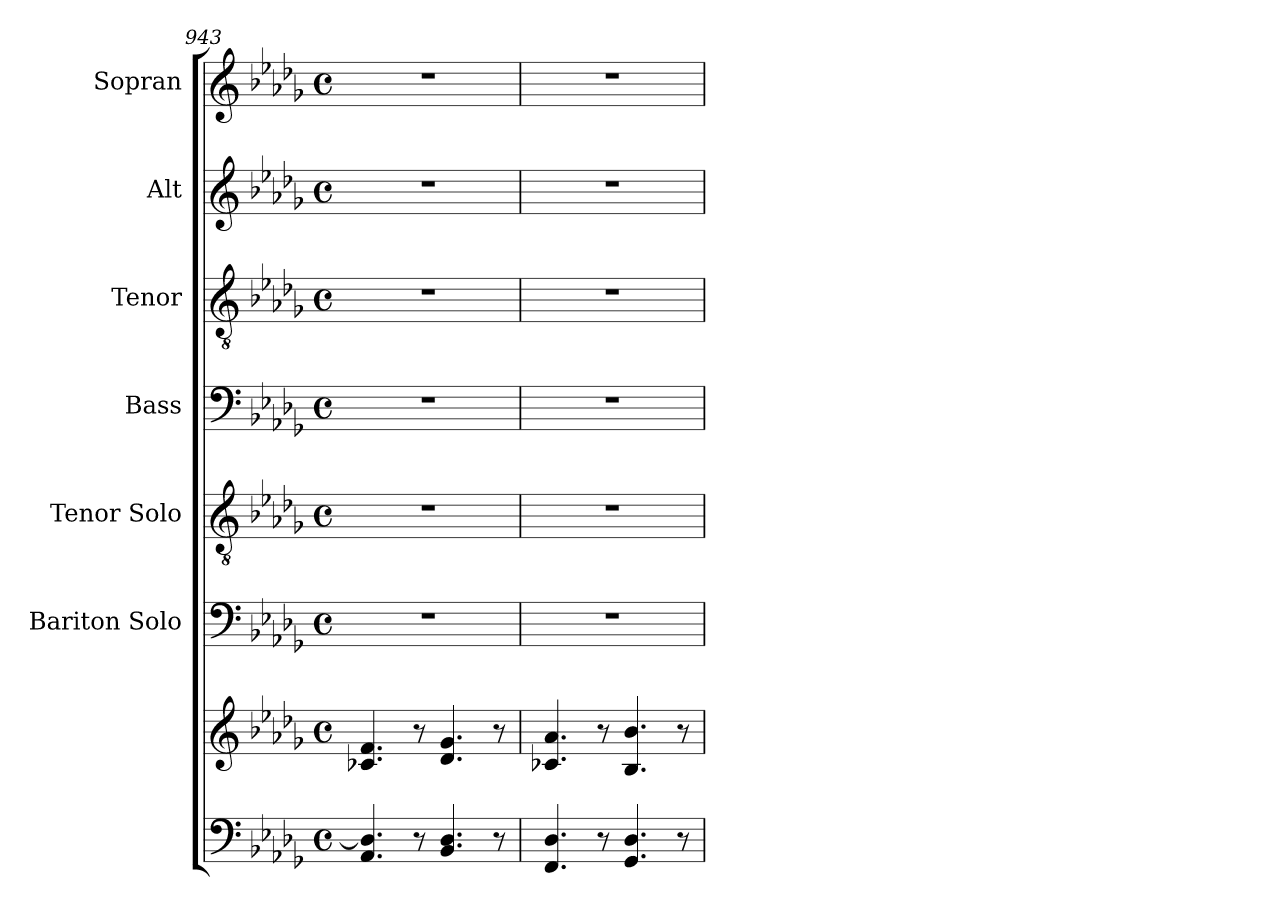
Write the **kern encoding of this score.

**kern	**kern	**kern	**kern	**kern	**kern	**kern	**kern
*part7	*part7	*part6	*part5	*part4	*part3	*part2	*part1
*staff8	*staff7	*staff6	*staff5	*staff4	*staff3	*staff2	*staff1
*	*	*I"Bariton Solo	*I"Tenor Solo	*I"Bass	*I"Tenor	*I"Alt	*I"Sopran
*	*	*	*	*I'B.	*I'T.	*I'A.	*I'S.
!!LO:LB:g=z
*clefF4	*clefG2	*clefF4	*clefGv2	*clefF4	*clefGv2	*clefG2	*clefG2
*k[b-e-a-d-g-]	*k[b-e-a-d-g-]	*k[b-e-a-d-g-]	*k[b-e-a-d-g-]	*k[b-e-a-d-g-]	*k[b-e-a-d-g-]	*k[b-e-a-d-g-]	*k[b-e-a-d-g-]
*D-:	*D-:	*D-:	*D-:	*D-:	*D-:	*D-:	*D-:
*M4/4	*M4/4	*M4/4	*M4/4	*M4/4	*M4/4	*M4/4	*M4/4
*met(c)	*met(c)	*met(c)	*met(c)	*met(c)	*met(c)	*met(c)	*met(c)
=943	=943	=943	=943	=943	=943	=943	=943
4.AA-/ 4.D-/]	4.c-X/ 4.f/	1r	1r	1r	1r	1r	1r
8r	8r	.	.	.	.	.	.
4.BB-/ 4.D-/	4.d-/ 4.g-/	.	.	.	.	.	.
8r	8r	.	.	.	.	.	.
=944	=944	=944	=944	=944	=944	=944	=944
4.FF/ 4.D-/	4.c-X/ 4.a-/	1r	1r	1r	1r	1r	1r
8r	8r	.	.	.	.	.	.
4.GG-/ 4.D-/	4.B-/ 4.b-/	.	.	.	.	.	.
8r	8r	.	.	.	.	.	.
=	=	=	=	=	=	=	=
*-	*-	*-	*-	*-	*-	*-	*-
